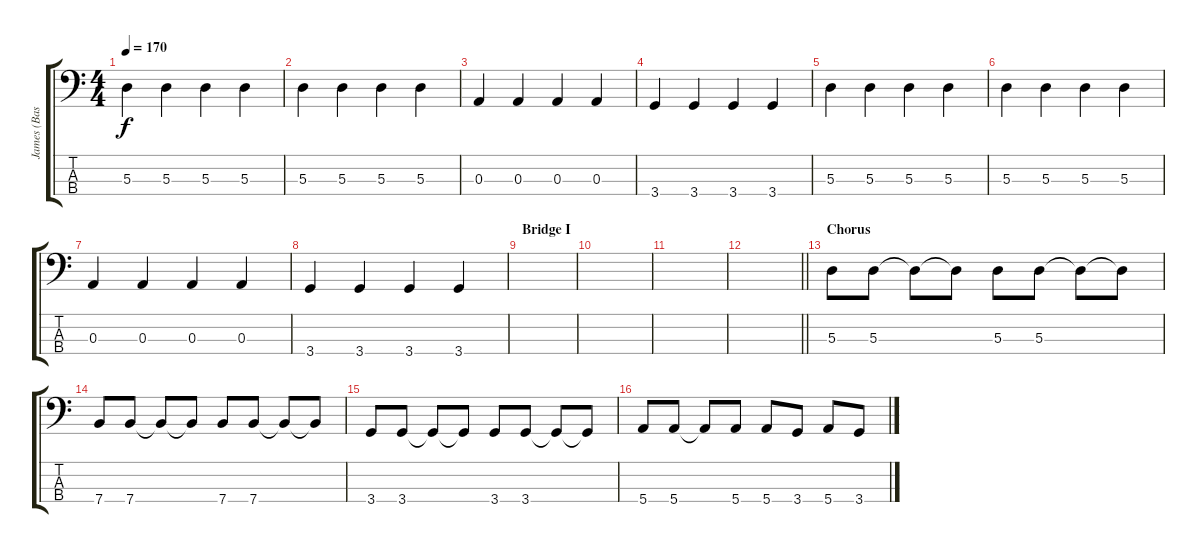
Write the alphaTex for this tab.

\track ("James (Bass)" "James (Bas") {instrument electricbassfinger}
\staff {score tabs}
\tuning (G2 D2 A1 E1) {hide}
\ts (4 4)
\tempo 170
\clef f4
\ks c
5.3.4{dy f} 5.3.4 5.3.4 5.3.4 |
5.3.4 5.3.4 5.3.4 5.3.4 |
0.3.4 0.3.4 0.3.4 0.3.4 |
3.4.4 3.4.4 3.4.4 3.4.4 |
5.3.4 5.3.4 5.3.4 5.3.4 |
5.3.4 5.3.4 5.3.4 5.3.4 |
0.3.4 0.3.4 0.3.4 0.3.4 |
3.4.4 3.4.4 3.4.4 3.4.4 |
\section ("" "Bridge I")
|
|
|
\barLineRight lightlight
|
\section ("" "Chorus")
5.3.8 5.3.8 5.3{t}.8 5.3{t}.8 5.3.8 5.3.8 5.3{t}.8 5.3{t}.8 |
7.4.8 7.4.8 7.4{t}.8 7.4{t}.8 7.4.8 7.4.8 7.4{t}.8 7.4{t}.8 |
3.4.8 3.4.8 3.4{t}.8 3.4{t}.8 3.4.8 3.4.8 3.4{t}.8 3.4{t}.8 |
5.4.8 5.4.8 5.4{t}.8 5.4.8 5.4.8 3.4.8 5.4.8 3.4.8
